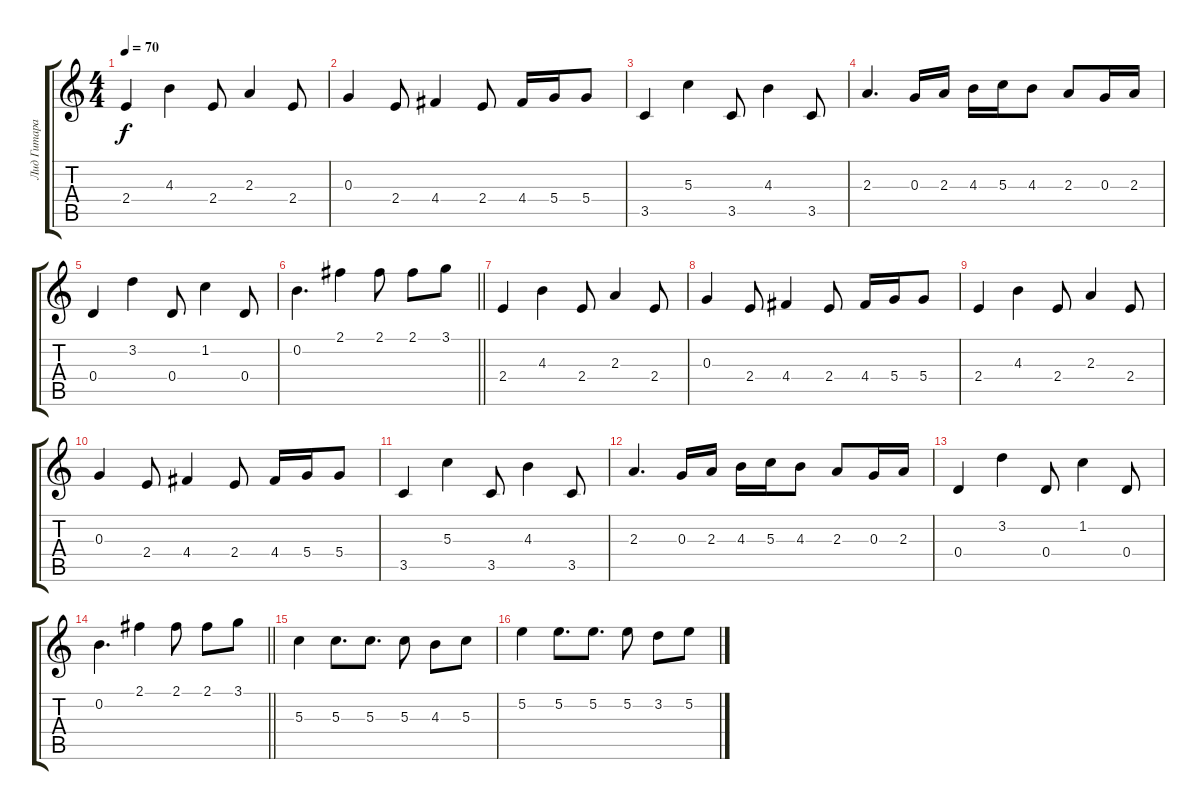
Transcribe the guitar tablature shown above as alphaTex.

\track ("Лид Гитара" "Лид Гитара") {instrument electricguitarclean}
\staff {score tabs}
\tuning (E4 B3 G3 D3 A2 E2) {hide}
\ts (4 4)
\tempo 70
\clef g2
\ks c
2.4.4{dy f} 4.3.4 2.4.8 2.3.4 2.4.8 |
0.3.4 2.4.8 4.4.4 2.4.8 4.4.16 5.4.16 5.4.8 |
3.5.4 5.3.4 3.5.8 4.3.4 3.5.8 |
2.3.4{d} 0.3.16 2.3.16 4.3.16 5.3.16 4.3.8 2.3.8 0.3.16 2.3.16 |
0.4.4 3.2.4 0.4.8 1.2.4 0.4.8 |
\barLineRight lightlight
0.2.4{d} 2.1.4 2.1.8 2.1.8 3.1.8 |
\section ("" "")
2.4.4 4.3.4 2.4.8 2.3.4 2.4.8 |
0.3.4 2.4.8 4.4.4 2.4.8 4.4.16 5.4.16 5.4.8 |
2.4.4 4.3.4 2.4.8 2.3.4 2.4.8 |
0.3.4 2.4.8 4.4.4 2.4.8 4.4.16 5.4.16 5.4.8 |
3.5.4 5.3.4 3.5.8 4.3.4 3.5.8 |
2.3.4{d} 0.3.16 2.3.16 4.3.16 5.3.16 4.3.8 2.3.8 0.3.16 2.3.16 |
0.4.4 3.2.4 0.4.8 1.2.4 0.4.8 |
\barLineRight lightlight
0.2.4{d} 2.1.4 2.1.8 2.1.8 3.1.8 |
\section ("" "")
5.3.4 5.3.8{d} 5.3.8{d} 5.3.8 4.3.8 5.3.8 |
5.2.4 5.2.8{d} 5.2.8{d} 5.2.8 3.2.8 5.2.8
